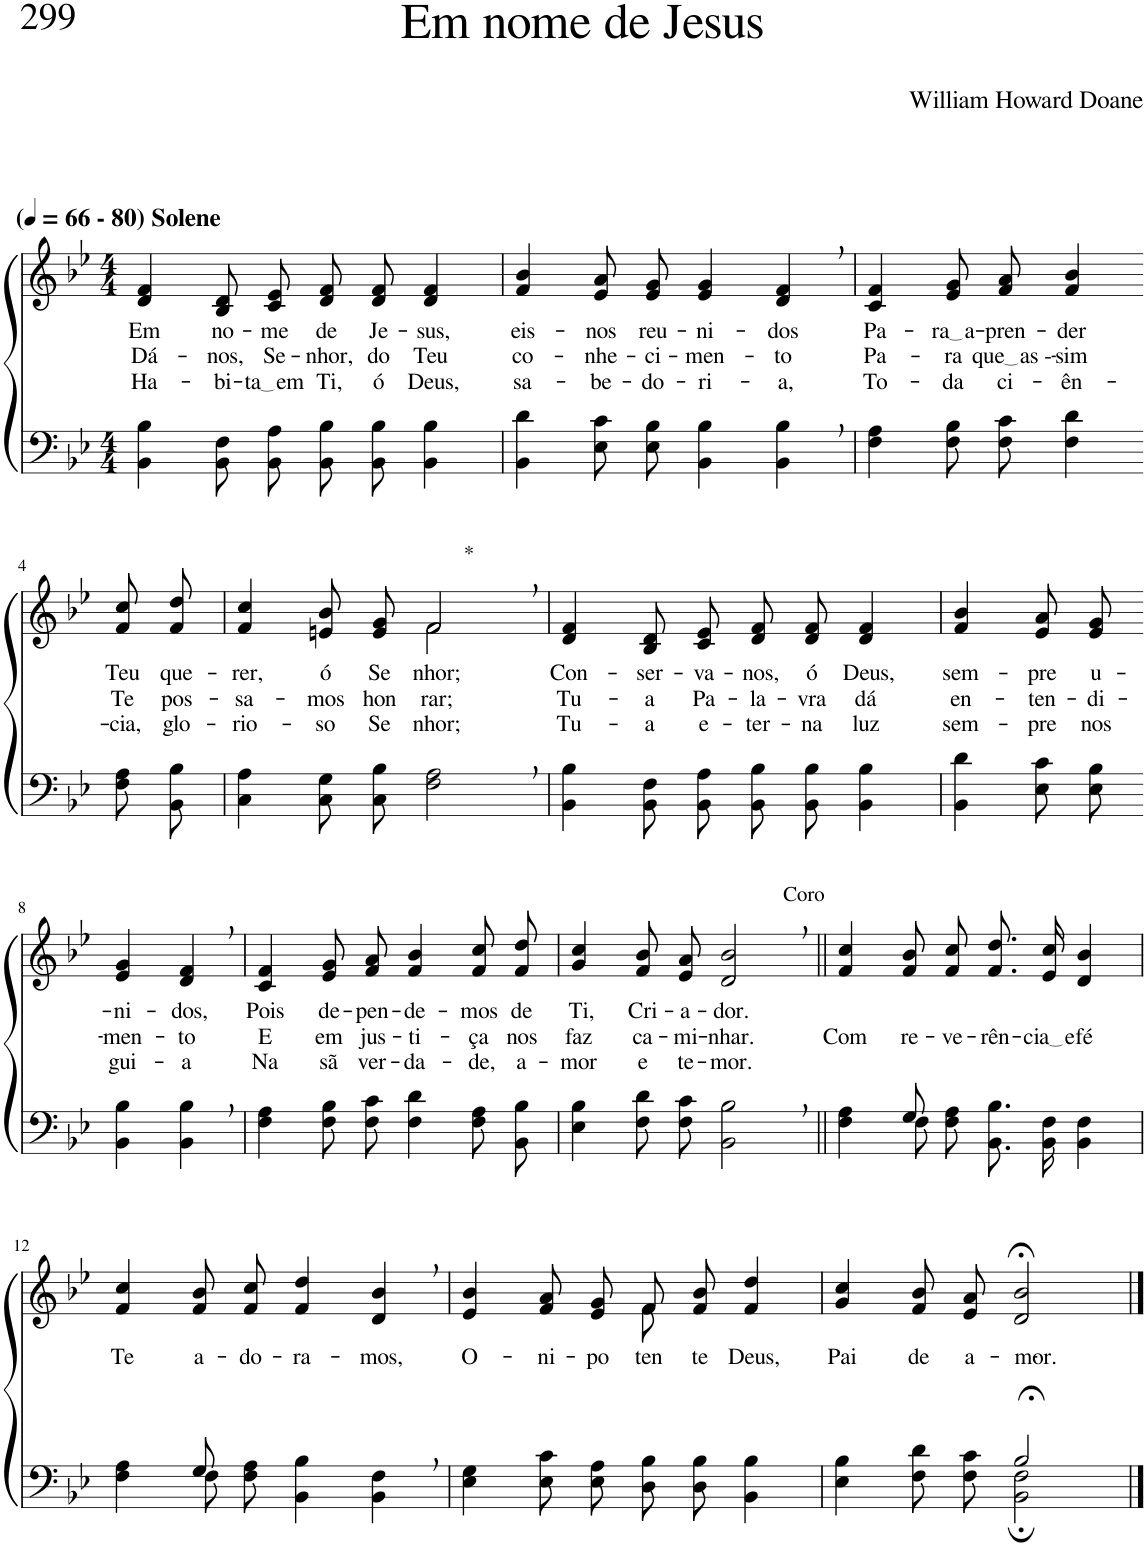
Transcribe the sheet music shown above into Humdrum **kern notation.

**kern	**kern	**text	**text	**text
*part2	*part1	*part1	*part1	*part1
*staff2	*staff1	*staff1	*staff1	*staff1
*I"Parte III e IV	*I"Parte I e II	*	*	*
*clefF4	*clefG2	*	*	*
*k[b-e-]	*k[b-e-]	*	*	*
*M4/4	*M4/4	*	*	*
*MM66	*MM66	*	*	*
=1	=1	=1	=1	=1
!	!LO:TX:a:B:t=(	!	!	!
!	!LO:TX:a:B:t=- 80) Solene	!	!	!
!	!	!LO:LY:b	!LO:LY:b	!LO:LY:b
4BB-\ 4B-\	4d/ 4f/	Em	Dá-	Ha-
!	!	!LO:LY:b	!LO:LY:b	!LO:LY:b
8BB-\ 8F\L	8B-/ 8d/L	no-	-nos,	-bi-
!	!	!LO:LY:b	!LO:LY:b	!LO:LY:b
8BB-\ 8A\J	8c/ 8e-/J	-me	Se-	ta em
!	!	!LO:LY:b	!LO:LY:b	!LO:LY:b
8BB-\ 8B-\L	8d/ 8f/L	de	-nhor,	Ti,
!	!	!LO:LY:b	!LO:LY:b	!LO:LY:b
8BB-\ 8B-\J	8d/ 8f/J	Je-	do	ó
!	!	!LO:LY:b	!LO:LY:b	!LO:LY:b
4BB-\ 4B-\	4d/ 4f/	-sus,	Teu	Deus,
=2	=2	=2	=2	=2
!	!	!LO:LY:b	!LO:LY:b	!LO:LY:b
4BB-\ 4d\	4f/ 4b-/	eis-	co-	sa-
!	!	!LO:LY:b	!LO:LY:b	!LO:LY:b
8E-\ 8c\L	8e-/ 8a/L	-nos	-nhe-	-be-
!	!	!LO:LY:b	!LO:LY:b	!LO:LY:b
8E-\ 8B-\J	8e-/ 8g/J	reu-	-ci-	-do-
!	!	!LO:LY:b	!LO:LY:b	!LO:LY:b
4BB-\ 4B-\	4e-/ 4g/	-ni-	-men-	-ri-
!	!	!LO:LY:b	!LO:LY:b	!LO:LY:b
4BB-\, 4B-\,	4d/, 4f/,	-dos	-to	-a,
=3	=3	=3	=3	=3
!	!	!LO:LY:b	!LO:LY:b	!LO:LY:b
4F\ 4A\	4c/ 4f/	Pa-	Pa-	To-
!	!	!LO:LY:b	!LO:LY:b	!LO:LY:b
8F\ 8B-\L	8e-/ 8g/L	ra a	-ra	-da
!	!	!LO:LY:b	!LO:LY:b	!LO:LY:b
8F\ 8c\J	8f/ 8a/J	-pren-	que as -	ci-
!	!	!LO:LY:b	!LO:LY:b	!LO:LY:b
4F\ 4d\	4f/ 4b-/	-der	-sim	-ên-
!!LO:LB:g=z
=4-	=4-	=4-	=4-	=4-
!	!	!LO:LY:b	!LO:LY:b	!LO:LY:b
8F\ 8A\L	8f/ 8cc/L	Teu	Te	-cia,
!	!	!LO:LY:b	!LO:LY:b	!LO:LY:b
8BB-\ 8B-\J	8f/ 8dd/J	que-	pos-	glo-
=5	=5	=5	=5	=5
!	!	!LO:LY:b	!LO:LY:b	!LO:LY:b
*	*^	*	*	*
4C\ 4A\	4f/ 4cc/	2ryy	-rer,	-sa-	-rio-
!	!	!	!LO:LY:b	!LO:LY:b	!LO:LY:b
8C\ 8G\L	8en/ 8b-/L	.	ó	-mos	-so
!	!	!	!LO:LY:b	!LO:LY:b	!LO:LY:b
8C\ 8B-\J	8e/ 8g/J	.	Se-	hon-	Se-
!	!LO:TX:a:t=*	!	!	!	!
!	!	!	!LO:LY:b	!LO:LY:b	!LO:LY:b
2F\, 2A\,	2f,/	2f\	-nhor;	-rar;	-nhor;
=6	=6	=6	=6	=6	=6
!	!	!	!LO:LY:b	!LO:LY:b	!LO:LY:b
*	*v	*v	*	*	*
4BB-\ 4B-\	4d/ 4f/	Con-	Tu-	Tu-
!	!	!LO:LY:b	!LO:LY:b	!LO:LY:b
8BB-\ 8F\L	8B-/ 8d/L	-ser-	-a	-a
!	!	!LO:LY:b	!LO:LY:b	!LO:LY:b
8BB-\ 8A\J	8c/ 8e-/J	-va-	Pa-	e-
!	!	!LO:LY:b	!LO:LY:b	!LO:LY:b
8BB-\ 8B-\L	8d/ 8f/L	-nos,	-la-	-ter-
!	!	!LO:LY:b	!LO:LY:b	!LO:LY:b
8BB-\ 8B-\J	8d/ 8f/J	ó	-vra	-na
!	!	!LO:LY:b	!LO:LY:b	!LO:LY:b
4BB-\ 4B-\	4d/ 4f/	Deus,	dá	luz
=7	=7	=7	=7	=7
!	!	!LO:LY:b	!LO:LY:b	!LO:LY:b
4BB-\ 4d\	4f/ 4b-/	sem-	en-	sem-
!	!	!LO:LY:b	!LO:LY:b	!LO:LY:b
8E-\ 8c\L	8e-/ 8a/L	-pre	-ten-	-pre
!	!	!LO:LY:b	!LO:LY:b	!LO:LY:b
8E-\ 8B-\J	8e-/ 8g/J	u-	-di-	nos
!!LO:LB:g=z
=8-	=8-	=8-	=8-	=8-
!	!	!LO:LY:b	!LO:LY:b	!LO:LY:b
4BB-\ 4B-\	4e-/ 4g/	-ni-	-men-	gui-
!	!	!LO:LY:b	!LO:LY:b	!LO:LY:b
4BB-\, 4B-\,	4d/, 4f/,	-dos,	-to	-a
=9	=9	=9	=9	=9
!	!	!LO:LY:b	!LO:LY:b	!LO:LY:b
4F\ 4A\	4c/ 4f/	Pois	E	Na
!	!	!LO:LY:b	!LO:LY:b	!LO:LY:b
8F\ 8B-\L	8e-/ 8g/L	de-	em	sã
!	!	!LO:LY:b	!LO:LY:b	!LO:LY:b
8F\ 8c\J	8f/ 8a/J	-pen-	jus-	ver-
!	!	!LO:LY:b	!LO:LY:b	!LO:LY:b
4F\ 4d\	4f/ 4b-/	-de-	-ti-	-da-
!	!	!LO:LY:b	!LO:LY:b	!LO:LY:b
8F\ 8A\L	8f/ 8cc/L	-mos	-ça	-de,
!	!	!LO:LY:b	!LO:LY:b	!LO:LY:b
8BB-\ 8B-\J	8f/ 8dd/J	de	nos	a-
=10	=10	=10	=10	=10
!	!	!LO:LY:b	!LO:LY:b	!LO:LY:b
4E-\ 4B-\	4g/ 4cc/	Ti,	faz	-mor
!	!	!LO:LY:b	!LO:LY:b	!LO:LY:b
8F\ 8d\L	8f/ 8b-/L	Cri-	ca-	e
!	!	!LO:LY:b	!LO:LY:b	!LO:LY:b
8F\ 8c\J	8e-/ 8a/J	-a-	-mi-	te-
!	!LO:TX:a:t=Coro	!	!	!
!	!	!LO:LY:b	!LO:LY:b	!LO:LY:b
2BB-\, 2B-\,	2d/, 2b-/,	-dor.	-nhar.	-mor.
=11||	=11||	=11||	=11||	=11||
*^	*	*	*	*
!	!	!	!	!LO:LY:b	!
4ryy	4F\ 4A\	4f/ 4cc/	.	Com	.
!	!	!	!	!LO:LY:b	!
8G/	8F\L	8f/ 8b-/L	.	re-	.
!	!	!	!	!LO:LY:b	!
2ryy	8F\ 8A\J	8f/ 8cc/J	.	-ve-	.
!	!	!	!	!LO:LY:b	!
.	8.BB-\ 8.B-\L	8.f/ 8.dd/L	.	-rên-	.
!	!	!	!	!LO:LY:b	!
.	16BB-\ 16F\Jk	16e-/ 16cc/Jk	.	cia e	.
!	!	!	!	!LO:LY:b	!
.	4BB-\ 4F\	4d/ 4b-/	.	fé	.
8ryy	.	.	.	.	.
!!LO:LB:g=z
=12	=12	=12	=12	=12	=12
!	!	!	!LO:LY:b	!	!
4ryy	4F\ 4A\	4f/ 4cc/	Te	.	.
!	!	!	!LO:LY:b	!	!
8G/	8F\L	8f/ 8b-/L	a-	.	.
!	!	!	!LO:LY:b	!	!
2ryy	8F\ 8A\J	8f/ 8cc/J	-do-	.	.
!	!	!	!LO:LY:b	!	!
.	4BB-\ 4B-\	4f/ 4dd/	-ra-	.	.
!	!	!	!LO:LY:b	!	!
.	4BB-\ 4F\	4d/, 4b-/,	-mos,	.	.
8ryy	.	.	.	.	.
*v	*v	*	*	*	*
=13	=13	=13	=13	=13
!	!	!LO:LY:b	!	!
*	*^	*	*	*
4E-\ 4G\	4e-/ 4b-/	2ryy	O-	.	.
!	!	!	!LO:LY:b	!	!
8E-\ 8c\L	8f/ 8a/L	.	-ni-	.	.
!	!	!	!LO:LY:b	!	!
8E-\ 8A\J	8e-/ 8g/J	.	-po-	.	.
!	!	!	!LO:LY:b	!	!
8D\ 8B-\L	8f/L	8f\	-ten-	.	.
!	!	!	!LO:LY:b	!	!
8D\ 8B-\J	8f/ 8b-/J	4.ryy	-te	.	.
!	!	!	!LO:LY:b	!	!
4BB-\ 4B-\	4f/ 4dd/	.	Deus,	.	.
*	*v	*v	*	*	*
=14	=14	=14	=14	=14
*^	*	*	*	*
!	!	!	!LO:LY:b	!	!
2ryy	4E-\ 4B-\	4g/ 4cc/	Pai	.	.
!	!	!	!LO:LY:b	!	!
.	8F\ 8d\L	8f/ 8b-/L	de	.	.
!	!	!	!LO:LY:b	!	!
.	8F\ 8c\J	8e-/ 8a/J	a-	.	.
!	!	!	!LO:LY:b	!	!
2B-;</	2BB-\; 2F\;	2d/;< 2b-/;<	-mor.-	.	.
*v	*v	*	*	*	*
==	==	==	==	==
*-	*-	*-	*-	*-
